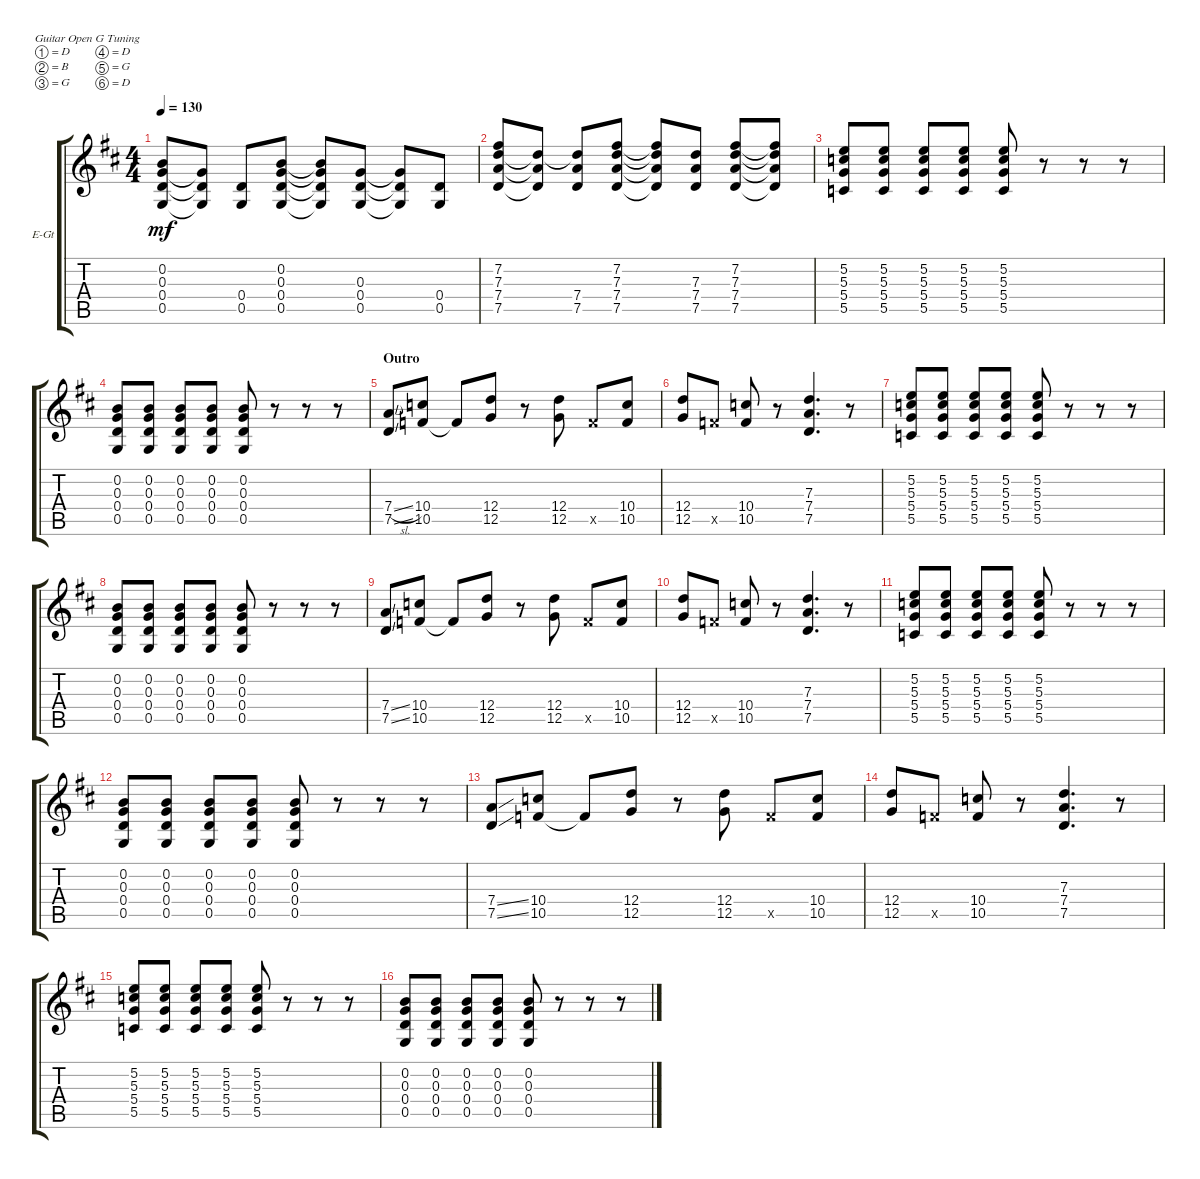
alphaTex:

\defaultSystemsLayout 4
\bracketExtendMode groupsimilarinstruments
\firstSystemTrackNameOrientation horizontal
\otherSystemsTrackNameOrientation horizontal
\track ("Keith Richards" "E-Gt") {instrument distortionguitar}
\staff {score tabs}
\tuning (D4 B3 G3 D3 G2 D2)
\ts (4 4)
\tempo 130
\clef g2
\ks d
(0.5 0.4 0.3 0.2).8{dy mf} (0.3{t} 0.4{t} 0.5{t}).8 (0.4 0.5).8 (0.5 0.4 0.3 0.2).8 (0.2{t} 0.3{t} 0.4{t} 0.5{t}).8 (0.5 0.4 0.3).8 (0.3{t} 0.4{t} 0.5{t}).8 (0.5 0.4).8 |
(7.5 7.4 7.3 7.2).8 (7.3{t} 7.4{t} 7.5{t}).8 (7.5 7.4 7.3{t}).8 (7.4 7.5 7.2 7.3).8 (7.5{t} 7.4{t} 7.3{t} 7.2{t}).8 (7.3 7.4 7.5).8 (7.5 7.4 7.3 7.2).8 (7.2{t} 7.3{t} 7.4{t} 7.5{t}).8 |
(5.5 5.4 5.3 5.2).8 (5.5 5.4 5.3 5.2).8 (5.2 5.3 5.4 5.5).8 (5.5 5.4 5.3 5.2).8 (5.2 5.3 5.4 5.5).8 r.8 r.8 r.8 |
(0.2 0.3 0.4 0.5).8 (0.2 0.3 0.4 0.5).8 (0.5 0.4 0.3 0.2).8 (0.2 0.3 0.4 0.5).8 (0.5 0.4 0.3 0.2).8 r.8 r.8 r.8 |
\section ("" "Outro")
(7.5{ss} 7.4{sl}).8 (10.5 10.4).8 10.5{t}.8 (12.5 12.4).8 r.8 (12.5 12.4).8 10.5{x}.8 (10.5 10.4).8 |
(12.5 12.4).8 10.5{x}.8 (10.5 10.4).8 r.8 (7.5 7.4 7.3).4{d} r.8 |
(5.2 5.3 5.4 5.5).8 (5.5 5.4 5.3 5.2).8 (5.2 5.3 5.4 5.5).8 (5.5 5.4 5.3 5.2).8 (5.2 5.3 5.4 5.5).8 r.8 r.8 r.8 |
(0.2 0.3 0.4 0.5).8 (0.2 0.3 0.4 0.5).8 (0.5 0.4 0.3 0.2).8 (0.2 0.3 0.4 0.5).8 (0.5 0.4 0.3 0.2).8 r.8 r.8 r.8 |
(7.5{ss} 7.4{ss}).8 (10.5 10.4).8 10.5{t}.8 (12.5 12.4).8 r.8 (12.5 12.4).8 10.5{x}.8 (10.5 10.4).8 |
(12.5 12.4).8 10.5{x}.8 (10.5 10.4).8 r.8 (7.5 7.4 7.3).4{d} r.8 |
(5.2 5.3 5.4 5.5).8 (5.5 5.4 5.3 5.2).8 (5.2 5.3 5.4 5.5).8 (5.5 5.4 5.3 5.2).8 (5.2 5.3 5.4 5.5).8 r.8 r.8 r.8 |
(0.5 0.4 0.3 0.2).8 (0.2 0.3 0.4 0.5).8 (0.5 0.4 0.3 0.2).8 (0.2 0.3 0.4 0.5).8 (0.5 0.4 0.3 0.2).8 r.8 r.8 r.8 |
(7.5{ss} 7.4{ss}).8 (10.5 10.4).8 10.5{t}.8 (12.5 12.4).8 r.8 (12.5 12.4).8 10.5{x}.8 (10.5 10.4).8 |
(12.5 12.4).8 10.5{x}.8 (10.5 10.4).8 r.8 (7.5 7.4 7.3).4{d} r.8 |
(5.2 5.3 5.4 5.5).8 (5.5 5.4 5.3 5.2).8 (5.2 5.3 5.4 5.5).8 (5.5 5.4 5.3 5.2).8 (5.2 5.3 5.4 5.5).8 r.8 r.8 r.8 |
(0.5 0.4 0.3 0.2).8 (0.2 0.3 0.4 0.5).8 (0.5 0.4 0.3 0.2).8 (0.2 0.3 0.4 0.5).8 (0.5 0.4 0.3 0.2).8 r.8 r.8 r.8
